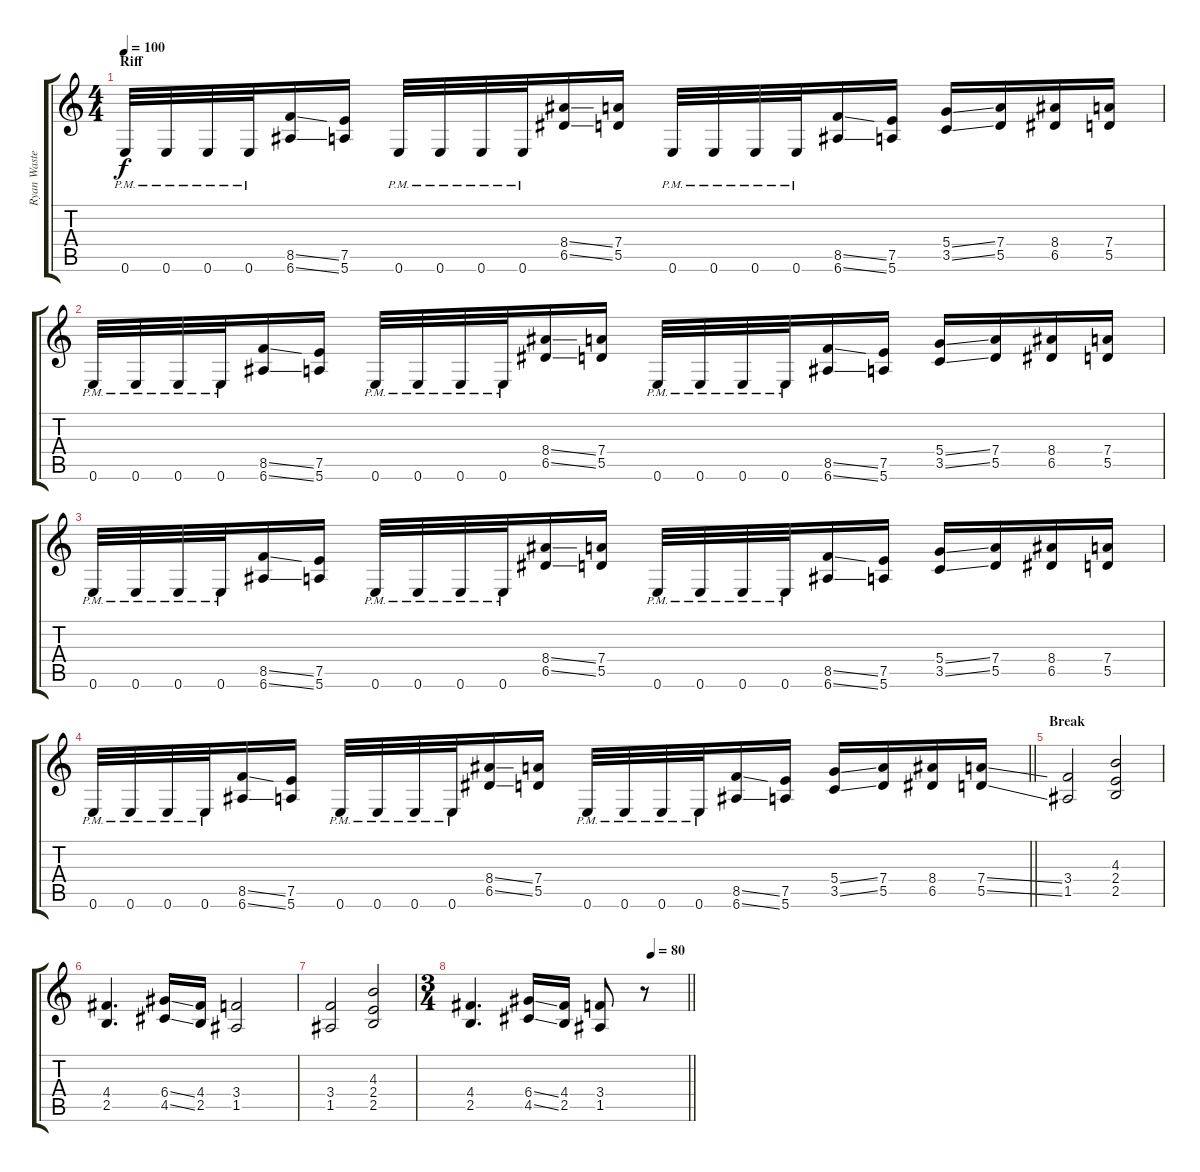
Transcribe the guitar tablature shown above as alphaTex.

\track ("Ryan Waste " "Ryan Waste") {instrument distortionguitar}
\staff {score tabs}
\tuning (E4 B3 G3 D3 A2 E2) {hide}
\ts (4 4)
\section ("" "Riff")
\tempo 100
\clef g2
\ks c
0.6{pm}.32{dy f} 0.6{pm}.32 0.6{pm}.32 0.6{pm}.32 (8.5{ss} 6.6{ss}).16 (7.5 5.6).16 0.6{pm}.32 0.6{pm}.32 0.6{pm}.32 0.6{pm}.32 (8.4{ss} 6.5{ss}).16 (7.4 5.5).16 0.6{pm}.32 0.6{pm}.32 0.6{pm}.32 0.6{pm}.32 (8.5{ss} 6.6{ss}).16 (7.5 5.6).16 (5.4{ss} 3.5{ss}).16 (7.4 5.5).16 (8.4 6.5).16 (7.4 5.5).16 |
0.6{pm}.32 0.6{pm}.32 0.6{pm}.32 0.6{pm}.32 (8.5{ss} 6.6{ss}).16 (7.5 5.6).16 0.6{pm}.32 0.6{pm}.32 0.6{pm}.32 0.6{pm}.32 (8.4{ss} 6.5{ss}).16 (7.4 5.5).16 0.6{pm}.32 0.6{pm}.32 0.6{pm}.32 0.6{pm}.32 (8.5{ss} 6.6{ss}).16 (7.5 5.6).16 (5.4{ss} 3.5{ss}).16 (7.4 5.5).16 (8.4 6.5).16 (7.4 5.5).16 |
0.6{pm}.32 0.6{pm}.32 0.6{pm}.32 0.6{pm}.32 (8.5{ss} 6.6{ss}).16 (7.5 5.6).16 0.6{pm}.32 0.6{pm}.32 0.6{pm}.32 0.6{pm}.32 (8.4{ss} 6.5{ss}).16 (7.4 5.5).16 0.6{pm}.32 0.6{pm}.32 0.6{pm}.32 0.6{pm}.32 (8.5{ss} 6.6{ss}).16 (7.5 5.6).16 (5.4{ss} 3.5{ss}).16 (7.4 5.5).16 (8.4 6.5).16 (7.4 5.5).16 |
\barLineRight lightlight
0.6{pm}.32 0.6{pm}.32 0.6{pm}.32 0.6{pm}.32 (8.5{ss} 6.6{ss}).16 (7.5 5.6).16 0.6{pm}.32 0.6{pm}.32 0.6{pm}.32 0.6{pm}.32 (8.4{ss} 6.5{ss}).16 (7.4 5.5).16 0.6{pm}.32 0.6{pm}.32 0.6{pm}.32 0.6{pm}.32 (8.5{ss} 6.6{ss}).16 (7.5 5.6).16 (5.4{ss} 3.5{ss}).16 (7.4 5.5).16 (8.4 6.5).16 (7.4{ss} 5.5{ss}).16 |
\section ("" "Break")
(3.4 1.5).2 (4.3 2.4 2.5).2 |
(4.4 2.5).4{d} (6.4{ss} 4.5{ss}).16 (4.4 2.5).16 (3.4 1.5).2 |
(3.4 1.5).2 (4.3 2.4 2.5).2 |
\ts (3 4)
\tempo (80 0.8333333333333334)
\barLineRight lightlight
(4.4 2.5).4{d} (6.4{ss} 4.5{ss}).16 (4.4 2.5).16 (3.4 1.5).8 r.8
